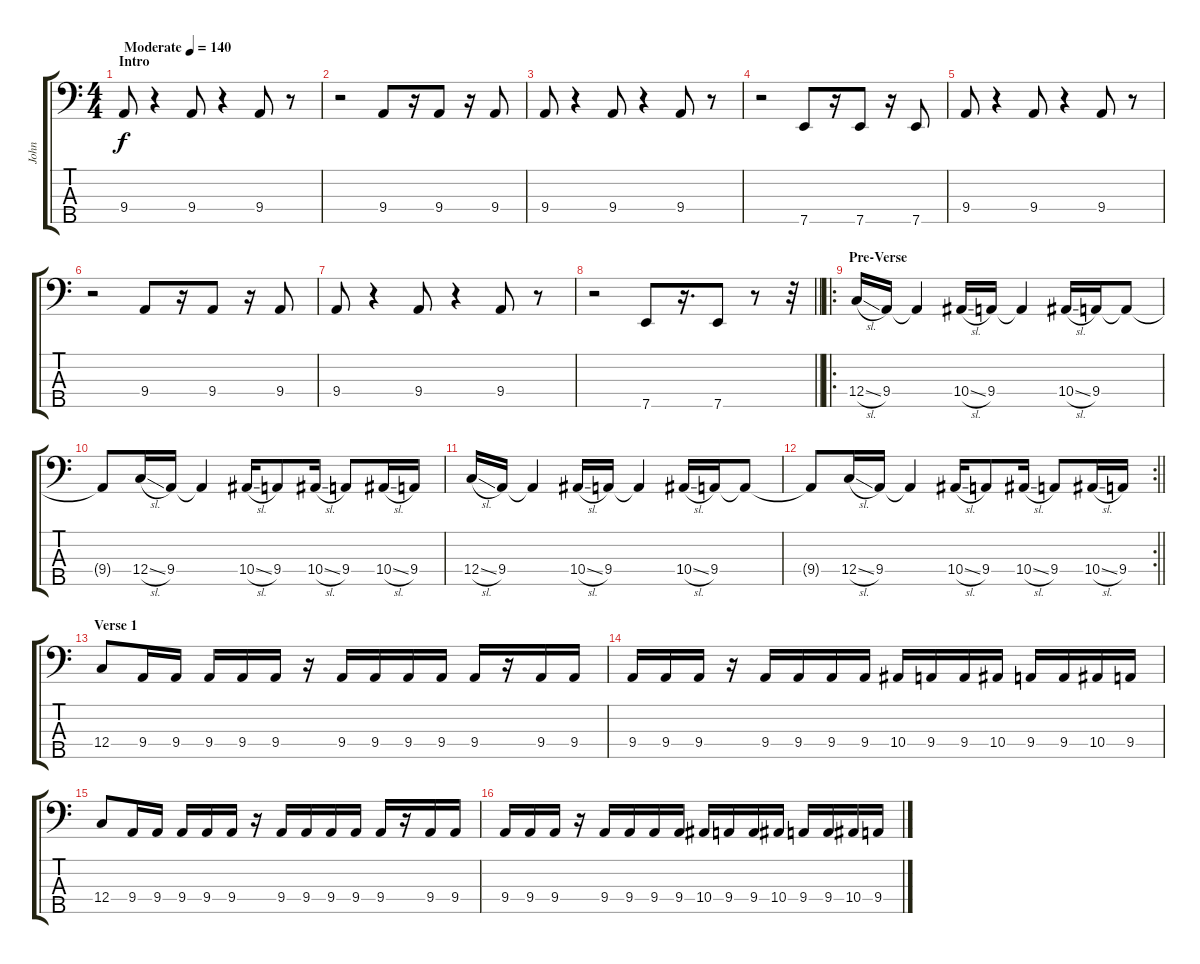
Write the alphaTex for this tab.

\track ("John" "John") {instrument electricbasspick}
\staff {score tabs}
\tuning (F2 C2 G1 C1 A0) {hide}
\ts (4 4)
\section ("" "Intro")
\tempo (140 "Moderate")
\clef f4
\ks c
9.4.8{dy f instrument electricbasspick} r.4 9.4.8 r.4 9.4.8 r.8 |
r.2 9.4.8 r.16 9.4.8 r.16 9.4.8 |
9.4.8 r.4 9.4.8 r.4 9.4.8 r.8 |
r.2 7.5.8 r.16 7.5.8 r.16 7.5.8 |
9.4.8 r.4 9.4.8 r.4 9.4.8 r.8 |
r.2 9.4.8 r.16 9.4.8 r.16 9.4.8 |
9.4.8 r.4 9.4.8 r.4 9.4.8 r.8 |
\barLineRight lightlight
r.2 7.5.8 r.16{d} 7.5.8 r.8 r.32 |
\ro
\section ("" "Pre-Verse")
12.4{sl}.16 9.4.16 9.4{t}.4 10.4{sl}.16 9.4.16 9.4{t}.4 10.4{sl}.16 9.4.16 9.4{t}.8 |
9.4{t}.8 12.4{sl}.16 9.4.16 9.4{t}.4 10.4{sl}.16 9.4.8 10.4{sl}.16 9.4.8 10.4{sl}.16 9.4.16 |
12.4{sl}.16 9.4.16 9.4{t}.4 10.4{sl}.16 9.4.16 9.4{t}.4 10.4{sl}.16 9.4.16 9.4{t}.8 |
\rc 2
\barLineRight lightlight
9.4{t}.8 12.4{sl}.16 9.4.16 9.4{t}.4 10.4{sl}.16 9.4.8 10.4{sl}.16 9.4.8 10.4{sl}.16 9.4.16 |
\section ("" "Verse 1")
12.4.8 9.4.16 9.4.16 9.4.16 9.4.16 9.4.16 r.16 9.4.16 9.4.16 9.4.16 9.4.16 9.4.16 r.16 9.4.16 9.4.16 |
9.4.16 9.4.16 9.4.16 r.16 9.4.16 9.4.16 9.4.16 9.4.16 10.4.16 9.4.16 9.4.16 10.4.16 9.4.16 9.4.16 10.4.16 9.4.16 |
12.4.8 9.4.16 9.4.16 9.4.16 9.4.16 9.4.16 r.16 9.4.16 9.4.16 9.4.16 9.4.16 9.4.16 r.16 9.4.16 9.4.16 |
9.4.16 9.4.16 9.4.16 r.16 9.4.16 9.4.16 9.4.16 9.4.16 10.4.16 9.4.16 9.4.16 10.4.16 9.4.16 9.4.16 10.4.16 9.4.16
